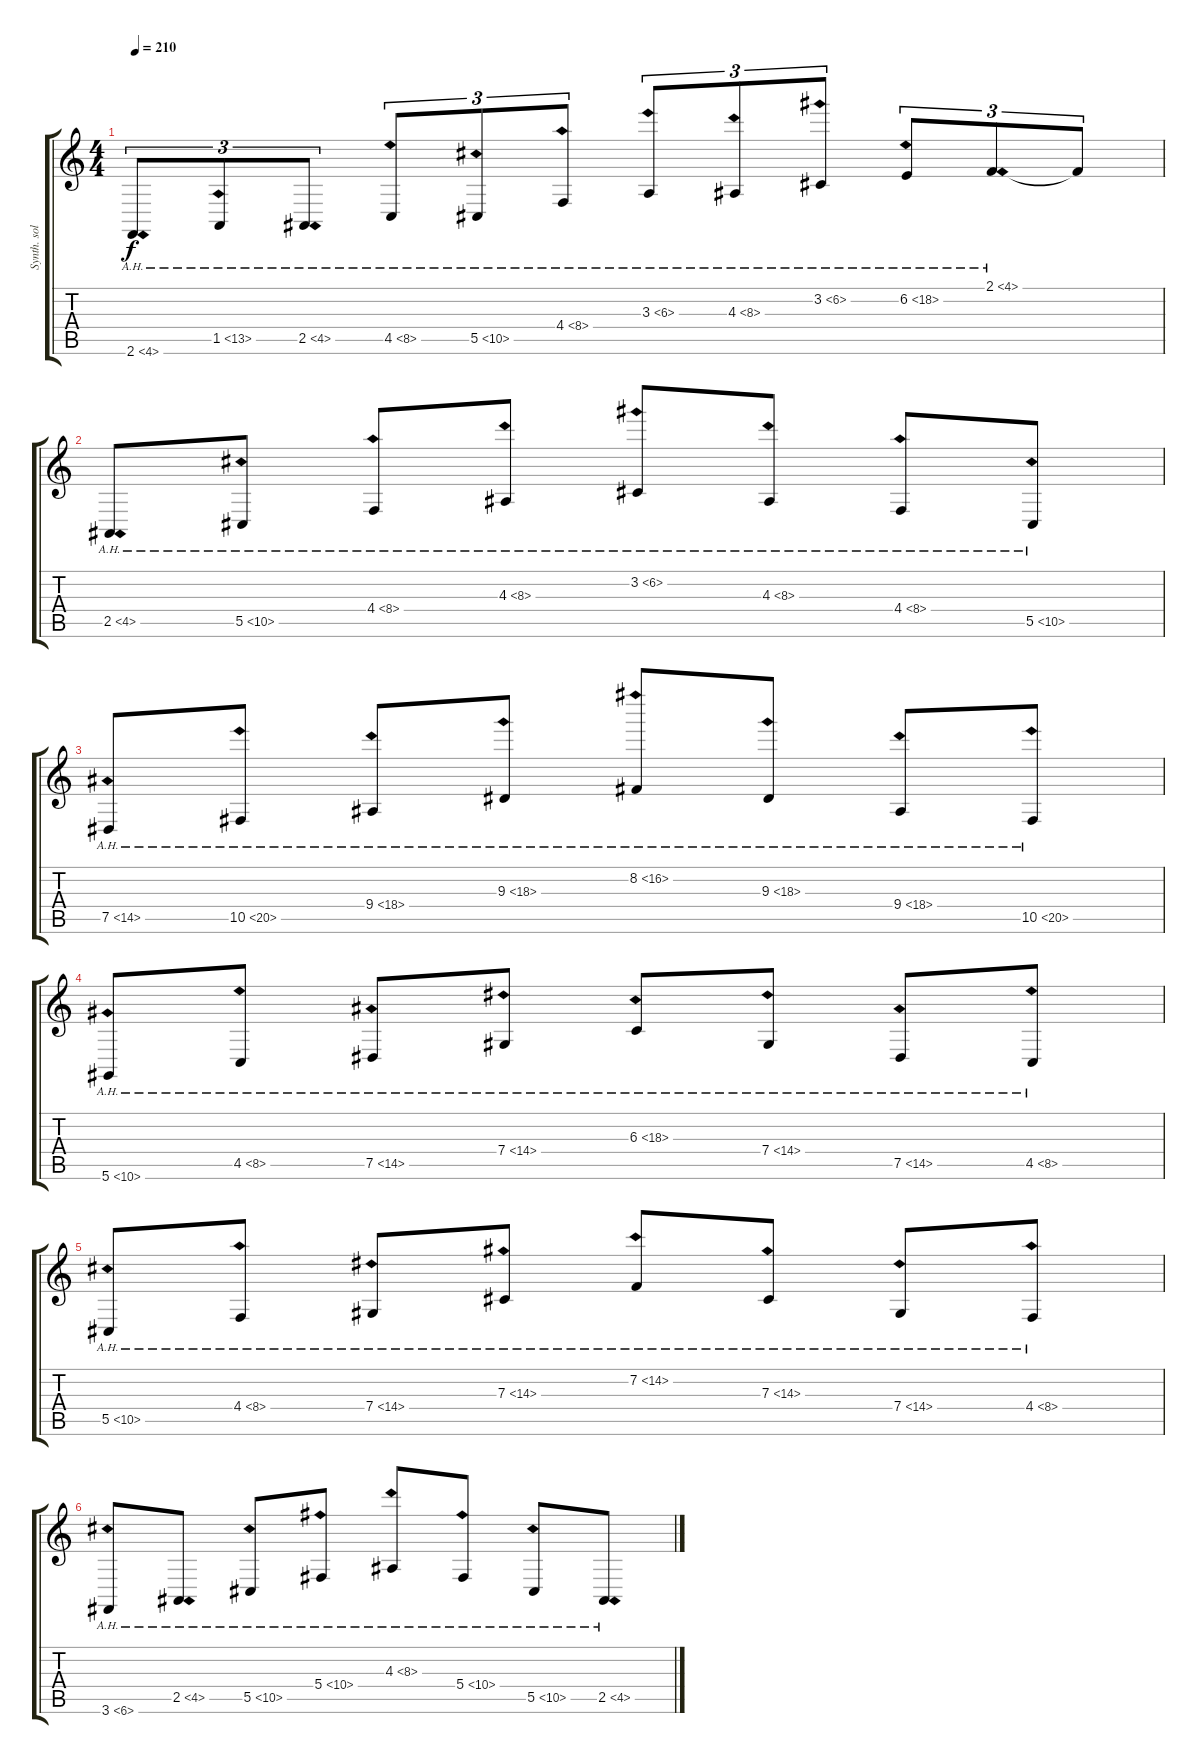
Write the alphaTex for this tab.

\track ("Synth. solo" "Synth. sol") {instrument lead1square}
\staff {score tabs}
\tuning (Eb4 Bb3 Gb3 Db3 Ab2 Eb2) {hide}
\ts (4 4)
\tempo 210
\clef g2
\ks c
2.6{ah 2}.8{tu (3 2) dy f} 1.5{ah 12}.8{tu (3 2)} 2.5{ah 2}.8{tu (3 2)} 4.5{ah 4}.8{tu (3 2)} 5.5{ah 5}.8{tu (3 2)} 4.4{ah 4}.8{tu (3 2)} 3.3{ah 3}.8{tu (3 2)} 4.3{ah 4}.8{tu (3 2)} 3.2{ah 3}.8{tu (3 2)} 6.2{ah 12}.8{tu (3 2)} 2.1{ah 2}.8{tu (3 2)} 2.1{t}.8{tu (3 2)} |
2.5{ah 2}.8 5.5{ah 5}.8 4.4{ah 4}.8 4.3{ah 4}.8 3.2{ah 3}.8 4.3{ah 4}.8 4.4{ah 4}.8 5.5{ah 5}.8 |
7.5{ah 7}.8 10.5{ah 10}.8 9.4{ah 9}.8 9.3{ah 9}.8 8.2{ah 8}.8 9.3{ah 9}.8 9.4{ah 9}.8 10.5{ah 10}.8 |
5.6{ah 5}.8 4.5{ah 4}.8 7.5{ah 7}.8 7.4{ah 7}.8 6.3{ah 12}.8 7.4{ah 7}.8 7.5{ah 7}.8 4.5{ah 4}.8 |
5.5{ah 5}.8 4.4{ah 4}.8 7.4{ah 7}.8 7.3{ah 7}.8 7.2{ah 7}.8 7.3{ah 7}.8 7.4{ah 7}.8 4.4{ah 4}.8 |
3.6{ah 3}.8 2.5{ah 2}.8 5.5{ah 5}.8 5.4{ah 5}.8 4.3{ah 4}.8 5.4{ah 5}.8 5.5{ah 5}.8 2.5{ah 2}.8
